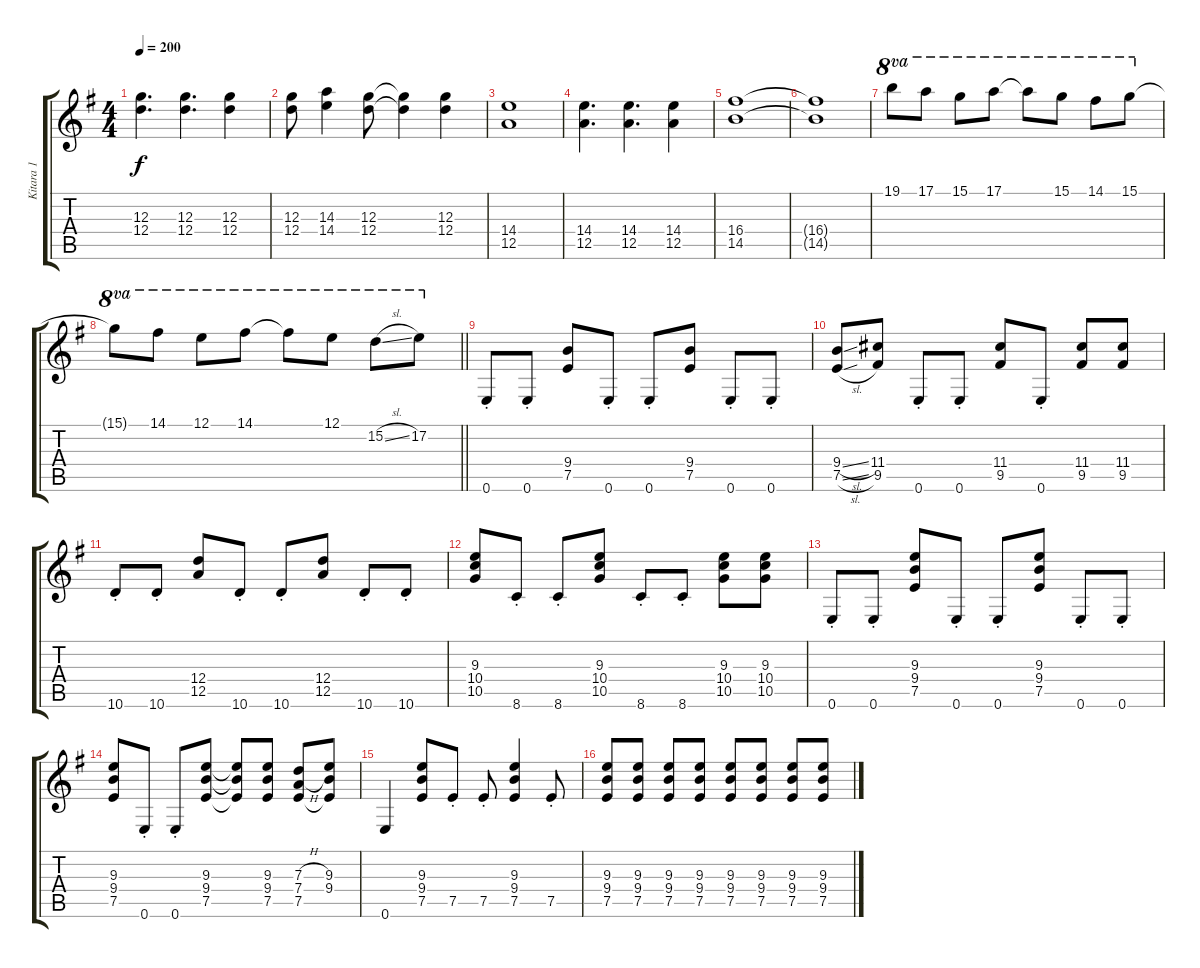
\track ("Kitara 1" "Kitara 1") {instrument distortionguitar}
\staff {score tabs}
\tuning (E4 B3 G3 D3 A2 E2) {hide}
\ts (4 4)
\tempo 200
\clef g2
\ks g
(12.3 12.4).4{d dy f} (12.3 12.4).4{d} (12.3 12.4).4 |
(12.3 12.4).8 (14.3 14.4).4 (12.3 12.4).8 (12.3{t} 12.4{t}).4 (12.3 12.4).4 |
(14.4 12.5).1 |
(14.4 12.5).4{d} (14.4 12.5).4{d} (14.4 12.5).4 |
(16.4 14.5).1 |
(16.4{t} 14.5{t}).1 |
19.1.8{ot 8va} 17.1.8{ot 8va} 15.1.8{ot 8va} 17.1.8{ot 8va} 17.1{t}.8{ot 8va} 15.1.8{ot 8va} 14.1.8{ot 8va} 15.1.8{ot 8va} |
\barLineRight lightlight
15.1{t}.8{ot 8va} 14.1.8{ot 8va} 12.1.8{ot 8va} 14.1.8{ot 8va} 14.1{t}.8{ot 8va} 12.1.8{ot 8va} 15.2{sl}.8{ot 8va} 17.2.8{ot 8va} |
0.6{st}.8 0.6{st}.8 (9.4 7.5).8 0.6{st}.8 0.6{st}.8 (9.4 7.5).8 0.6{st}.8 0.6{st}.8 |
(9.4{sl} 7.5{sl}).8 (11.4 9.5).8 0.6{st}.8 0.6{st}.8 (11.4 9.5).8 0.6{st}.8 (11.4 9.5).8 (11.4 9.5).8 |
10.6{st}.8 10.6{st}.8 (12.4 12.5).8 10.6{st}.8 10.6{st}.8 (12.4 12.5).8 10.6{st}.8 10.6{st}.8 |
(9.3 10.4 10.5).8 8.6{st}.8 8.6{st}.8 (9.3 10.4 10.5).8 8.6{st}.8 8.6{st}.8 (9.3 10.4 10.5).8 (9.3 10.4 10.5).8 |
0.6{st}.8 0.6{st}.8 (9.3 9.4 7.5).8 0.6{st}.8 0.6{st}.8 (9.3 9.4 7.5).8 0.6{st}.8 0.6{st}.8 |
(9.3 9.4 7.5).8 0.6{st}.8 0.6{st}.8 (9.3 9.4 7.5).8 (9.3{t} 9.4{t} 7.5{t}).8 (9.3 9.4 7.5).8 (7.3{h} 7.4{h} 7.5).8 (9.3 9.4 7.5{t}).8 |
0.6.4 (9.3 9.4 7.5).8 7.5{st}.8 7.5{st}.8 (9.3 9.4 7.5).4 7.5{st}.8 |
(9.3 9.4 7.5).8 (9.3 9.4 7.5).8 (9.3 9.4 7.5).8 (9.3 9.4 7.5).8 (9.3 9.4 7.5).8 (9.3 9.4 7.5).8 (9.3 9.4 7.5).8 (9.3 9.4 7.5).8
